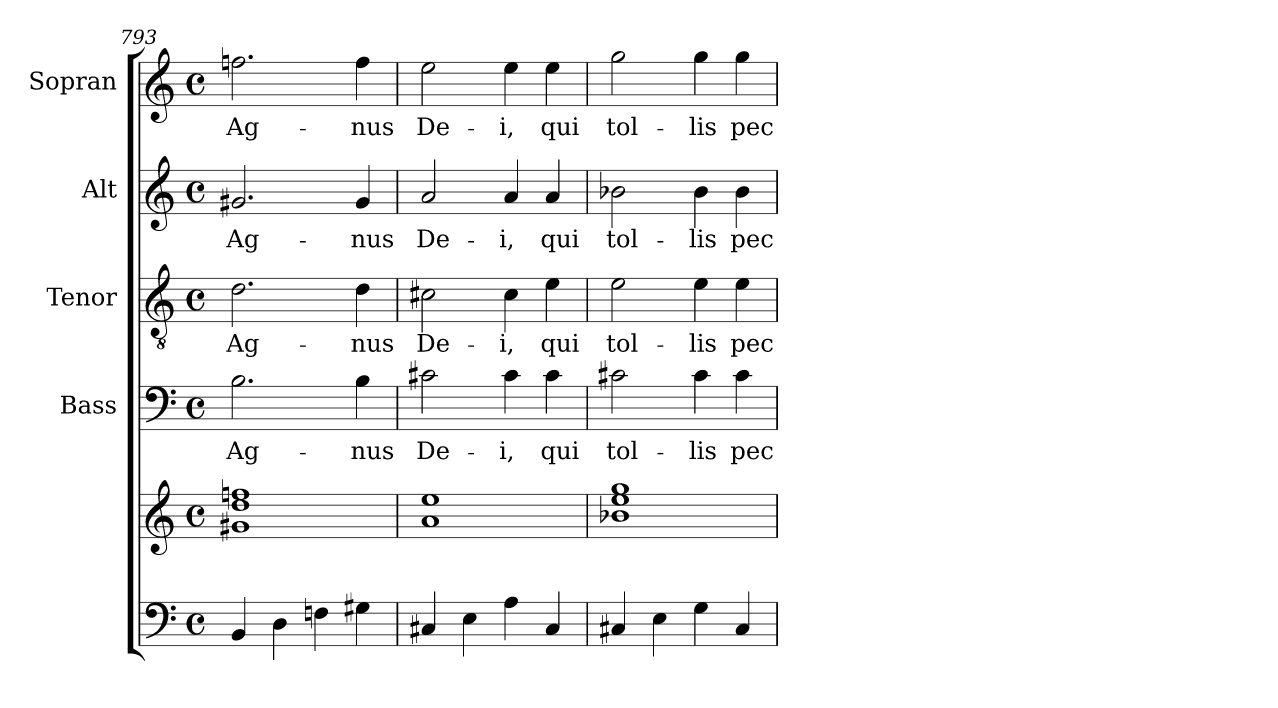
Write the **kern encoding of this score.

**kern	**kern	**kern	**text	**kern	**text	**kern	**text	**kern	**text
*part5	*part5	*part4	*part4	*part3	*part3	*part2	*part2	*part1	*part1
*staff6	*staff5	*staff4	*staff4	*staff3	*staff3	*staff2	*staff2	*staff1	*staff1
*	*	*I"Bass	*	*I"Tenor	*	*I"Alt	*	*I"Sopran	*
*	*	*I'B.	*	*I'T.	*	*I'A.	*	*I'S.	*
*clefF4	*clefG2	*clefF4	*	*clefGv2	*	*clefG2	*	*clefG2	*
*k[]	*k[]	*k[]	*	*k[]	*	*k[]	*	*k[]	*
*C:	*C:	*C:	*	*C:	*	*C:	*	*C:	*
*M4/4	*M4/4	*M4/4	*	*M4/4	*	*M4/4	*	*M4/4	*
*met(c)	*met(c)	*met(c)	*	*met(c)	*	*met(c)	*	*met(c)	*
=793	=793	=793	=793	=793	=793	=793	=793	=793	=793
!	!	!	!LO:LY:b	!	!LO:LY:b	!	!LO:LY:b	!	!LO:LY:b
4BB/	1g#X 1dd 1ffn	2.B\	Ag-	2.d\	Ag-	2.g#X/	Ag-	2.ffn\	Ag-
4D\	.	.	.	.	.	.	.	.	.
4Fn\	.	.	.	.	.	.	.	.	.
!	!	!	!LO:LY:b	!	!LO:LY:b	!	!LO:LY:b	!	!LO:LY:b
4G#X\	.	4B\	-nus	4d\	-nus	4g#/	-nus	4ff\	-nus
=794	=794	=794	=794	=794	=794	=794	=794	=794	=794
!	!	!	!LO:LY:b	!	!LO:LY:b	!	!LO:LY:b	!	!LO:LY:b
4C#X/	1a 1ee	2c#X\	De-	2c#X\	De-	2a/	De-	2ee\	De-
4E\	.	.	.	.	.	.	.	.	.
!	!	!	!LO:LY:b	!	!LO:LY:b	!	!LO:LY:b	!	!LO:LY:b
4A\	.	4c#\	-i,	4c#\	-i,	4a/	-i,	4ee\	-i,
!	!	!	!LO:LY:b	!	!LO:LY:b	!	!LO:LY:b	!	!LO:LY:b
4C#/	.	4c#\	qui	4e\	qui	4a/	qui	4ee\	qui
=795	=795	=795	=795	=795	=795	=795	=795	=795	=795
!	!	!	!LO:LY:b	!	!LO:LY:b	!	!LO:LY:b	!	!LO:LY:b
4C#X/	1b-X 1ee 1gg	2c#X\	tol-	2e\	tol-	2b-X\	tol-	2gg\	tol-
4E\	.	.	.	.	.	.	.	.	.
!	!	!	!LO:LY:b	!	!LO:LY:b	!	!LO:LY:b	!	!LO:LY:b
4G\	.	4c#\	-lis	4e\	-lis	4b-\	-lis	4gg\	-lis
!	!	!	!LO:LY:b	!	!LO:LY:b	!	!LO:LY:b	!	!LO:LY:b
4C#/	.	4c#\	pec-	4e\	pec-	4b-\	pec-	4gg\	pec-
=	=	=	=	=	=	=	=	=	=
*-	*-	*-	*-	*-	*-	*-	*-	*-	*-
